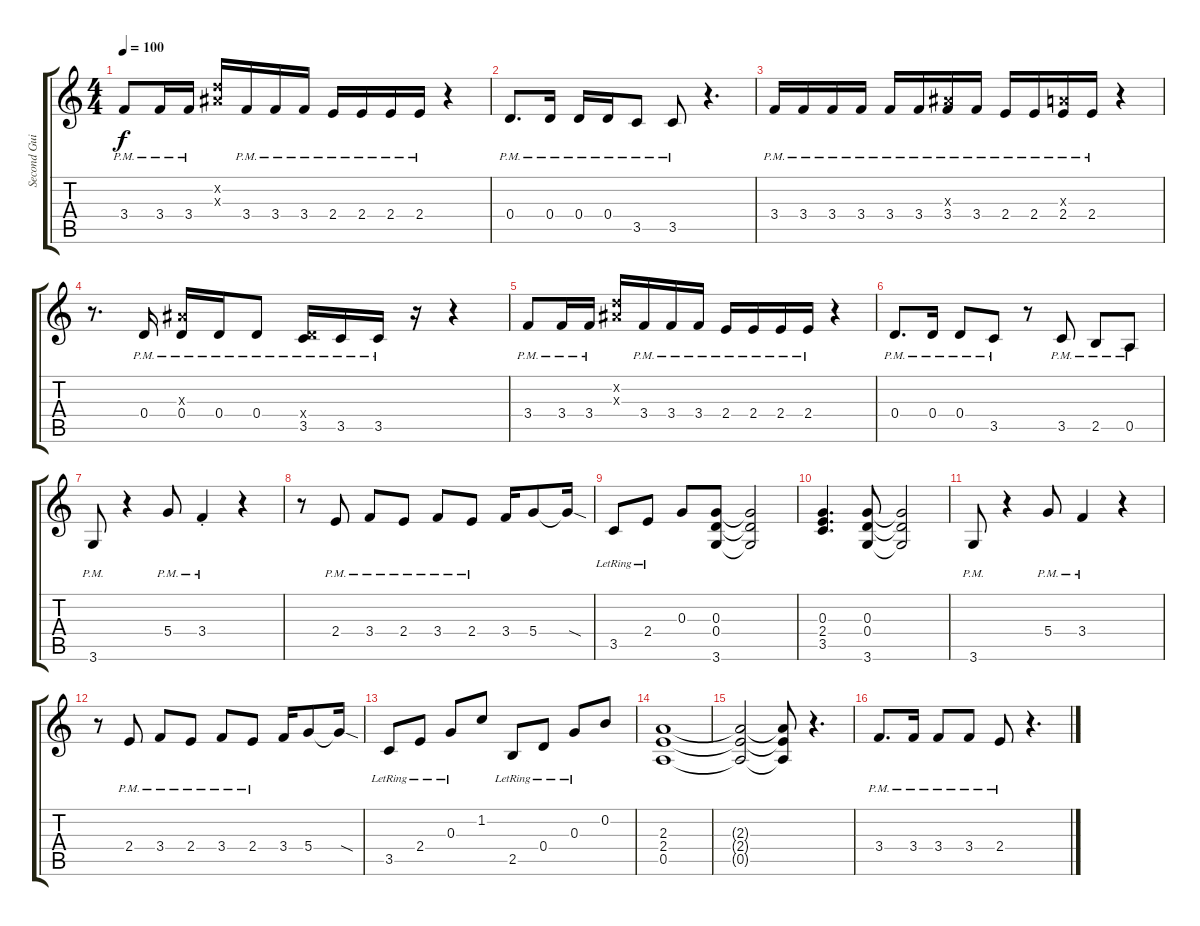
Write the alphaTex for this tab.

\track ("Second Guitar" "Second Gui") {instrument overdrivenguitar}
\staff {score tabs}
\tuning (E4 B3 G3 D3 A2 E2) {hide}
\ts (4 4)
\tempo 100
\clef g2
\ks c
3.4{pm}.8{dy f} 3.4{pm}.16 3.4{pm}.16 (3.2{x} 3.3{x}).16 3.4{pm}.16 3.4{pm}.16 3.4{pm}.16 2.4{pm}.16 2.4{pm}.16 2.4{pm}.16 2.4{pm}.16 r.4 |
0.4{pm}.8{d} 0.4{pm}.16 0.4{pm}.16 0.4{pm}.16 3.5{pm}.8 3.5{pm}.8 r.4{d} |
3.4{pm}.16 3.4{pm}.16 3.4{pm}.16 3.4{pm}.16 3.4{pm}.16 3.4{pm}.16 (3.3{x} 3.4{pm}).16 3.4{pm}.16 2.4{pm}.16 2.4{pm}.16 (2.3{x} 2.4{pm}).16 2.4{pm}.16 r.4 |
r.8{d} 0.4{pm}.16 (3.3{x} 0.4{pm}).16 0.4{pm}.16 0.4{pm}.8 (0.4{x} 3.5{pm}).16 3.5{pm}.16 3.5{pm}.16 r.16 r.4 |
3.4{pm}.8 3.4{pm}.16 3.4{pm}.16 (3.2{x} 3.3{x}).16 3.4{pm}.16 3.4{pm}.16 3.4{pm}.16 2.4{pm}.16 2.4{pm}.16 2.4{pm}.16 2.4{pm}.16 r.4 |
0.4{pm}.8{d} 0.4{pm}.16 0.4{pm}.8 3.5{pm}.8 r.8 3.5{pm}.8 2.5{pm}.8 0.5{pm}.8 |
3.6{pm}.8{volume 16} r.4 5.4{pm}.8 3.4{pm st}.4 r.4 |
r.8 2.4{pm}.8 3.4{pm}.8 2.4{pm}.8 3.4{pm}.8 2.4{pm}.8 3.4.16 5.4.8 5.4{sod t}.16 |
3.5{lr}.8 2.4{lr}.8 0.3.8 (0.3 0.4 3.6).8 (0.3{t} 0.4{t} 3.6{t}).2 |
(0.3 2.4 3.5).4{d} (0.3 0.4 3.6).8 (0.3{t} 0.4{t} 3.6{t}).2 |
3.6{pm}.8 r.4 5.4{pm}.8 3.4{pm}.4 r.4 |
r.8 2.4{pm}.8 3.4{pm}.8 2.4{pm}.8 3.4{pm}.8 2.4{pm}.8 3.4.16 5.4.8 5.4{sod t}.16 |
3.5{lr}.8 2.4{lr}.8 0.3{lr}.8 1.2.8 2.5{lr}.8 0.4{lr}.8 0.3{lr}.8 0.2.8 |
(2.3 2.4 0.5).1 |
(2.3{t} 2.4{t} 0.5{t}).2 (2.3{t} 2.4{t} 0.5{t}).8 r.4{d} |
3.4{pm}.8{d volume 7} 3.4{pm}.16 3.4{pm}.8 3.4{pm}.8 2.4{pm}.8 r.4{d}
